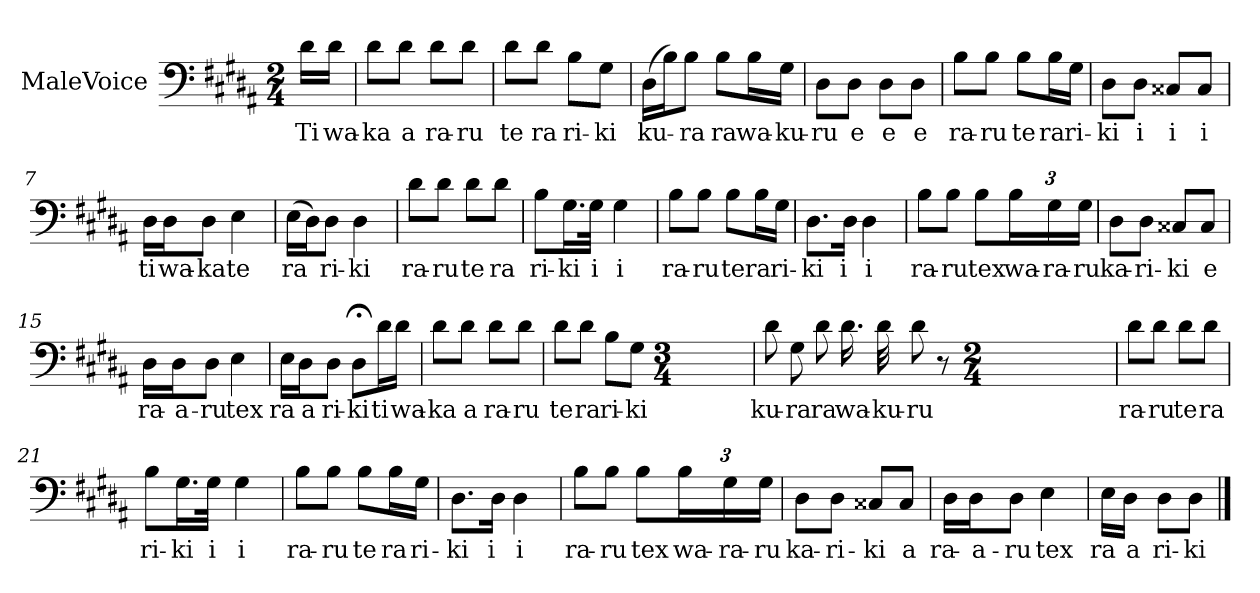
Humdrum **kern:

**kern	**text
*part1	*part1
*staff1	*staff1
*I"MaleVoice	*
*clefF4	*
*k[f#c#g#d#a#]	*
*M2/4	*
*MM76	*
=	=
16d#\LL	Ti
16d#\JJ	wa-
=1	=1
8d#\L	-ka
8d#\J	a
8d#\L	ra-
8d#\J	-ru
=2	=2
8d#\L	te
8d#\J	ra
8B\L	ri-
8G#\J	-ki
=3	=3
(16D#\LL	ku-
16B\J)	.
8B\J	-ra
8B\L	ra
16B\L	wa-
16G#\JJ	-ku-
=4	=4
8D#\L	-ru
8D#\J	e
8D#\L	e
8D#\J	e
=5	=5
8B\L	ra-
8B\J	-ru
8B\L	te
16B\L	ra
16G#\JJ	ri-
=6	=6
8D#\L	-ki
8D#\J	i
8C##X/L	i
8C##/J	i
=7	=7
16D#\LL	ti
16D#\J	wa-
8D#\J	-ka
4E	te
=8	=8
(16E\LL	ra
16D#\J)	.
8D#\J	ri-
4D#	-ki
=9	=9
8d#\L	ra-
8d#\J	-ru
8d#\L	te
8d#\J	ra
=10	=10
8B\L	ri-
16.G#\L	-ki
32G#\JJk	i
4G#	i
=11	=11
8B\L	ra-
8B\J	-ru
8B\L	te
16B\L	ra
16G#\JJ	ri-
=12	=12
8.D#\L	-ki
16D#\Jk	i
4D#	i
=13	=13
8B\L	ra-
8B\J	-ru
8B\L	tex
24B\L	wa-
24G#\	-ra-
24G#\JJ	-ru
=14	=14
8D#\L	ka-
8D#\J	-ri-
8C##X/L	-ki
8C##/J	e
=15	=15
16D#\LL	ra-
16D#\J	-a-
8D#\J	-ru
4E	tex
=16	=16
16E\LL	ra
16D#\J	a
8D#\J	ri-
8D#;<\L	-ki
16d#\L	ti
16d#\JJ	wa-
=17	=17
8d#\L	-ka
8d#\J	a
8d#\L	ra-
8d#\J	-ru
=18	=18
8d#\L	te
8d#\J	ra
8B\L	ri-
8G#\J	-ki
*M3/4	*
=19	=19
8d#	ku-
8G#	-ra
8d#	ra
16.d#	wa-
32d#	-ku-
8d#	-ru
8r	.
*M2/4	*
=20	=20
8d#\L	ra-
8d#\J	-ru
8d#\L	te
8d#\J	ra
=21	=21
8B\L	ri-
16.G#\L	-ki
32G#\JJk	i
4G#	i
=22	=22
8B\L	ra-
8B\J	-ru
8B\L	te
16B\L	ra
16G#\JJ	ri-
=23	=23
8.D#\L	-ki
16D#\Jk	i
4D#	i
=24	=24
8B\L	ra-
8B\J	-ru
8B\L	tex
24B\L	wa-
24G#\	-ra-
24G#\JJ	-ru
=25	=25
8D#\L	ka-
8D#\J	-ri-
8C##X/L	-ki
8C##/J	a
=26	=26
16D#\LL	ra-
16D#\J	-a-
8D#\J	-ru
4E	tex
=27	=27
16E\LL	ra
16D#\JJ	a
8D#\L	ri-
8D#\J	-ki
==	==
*-	*-
